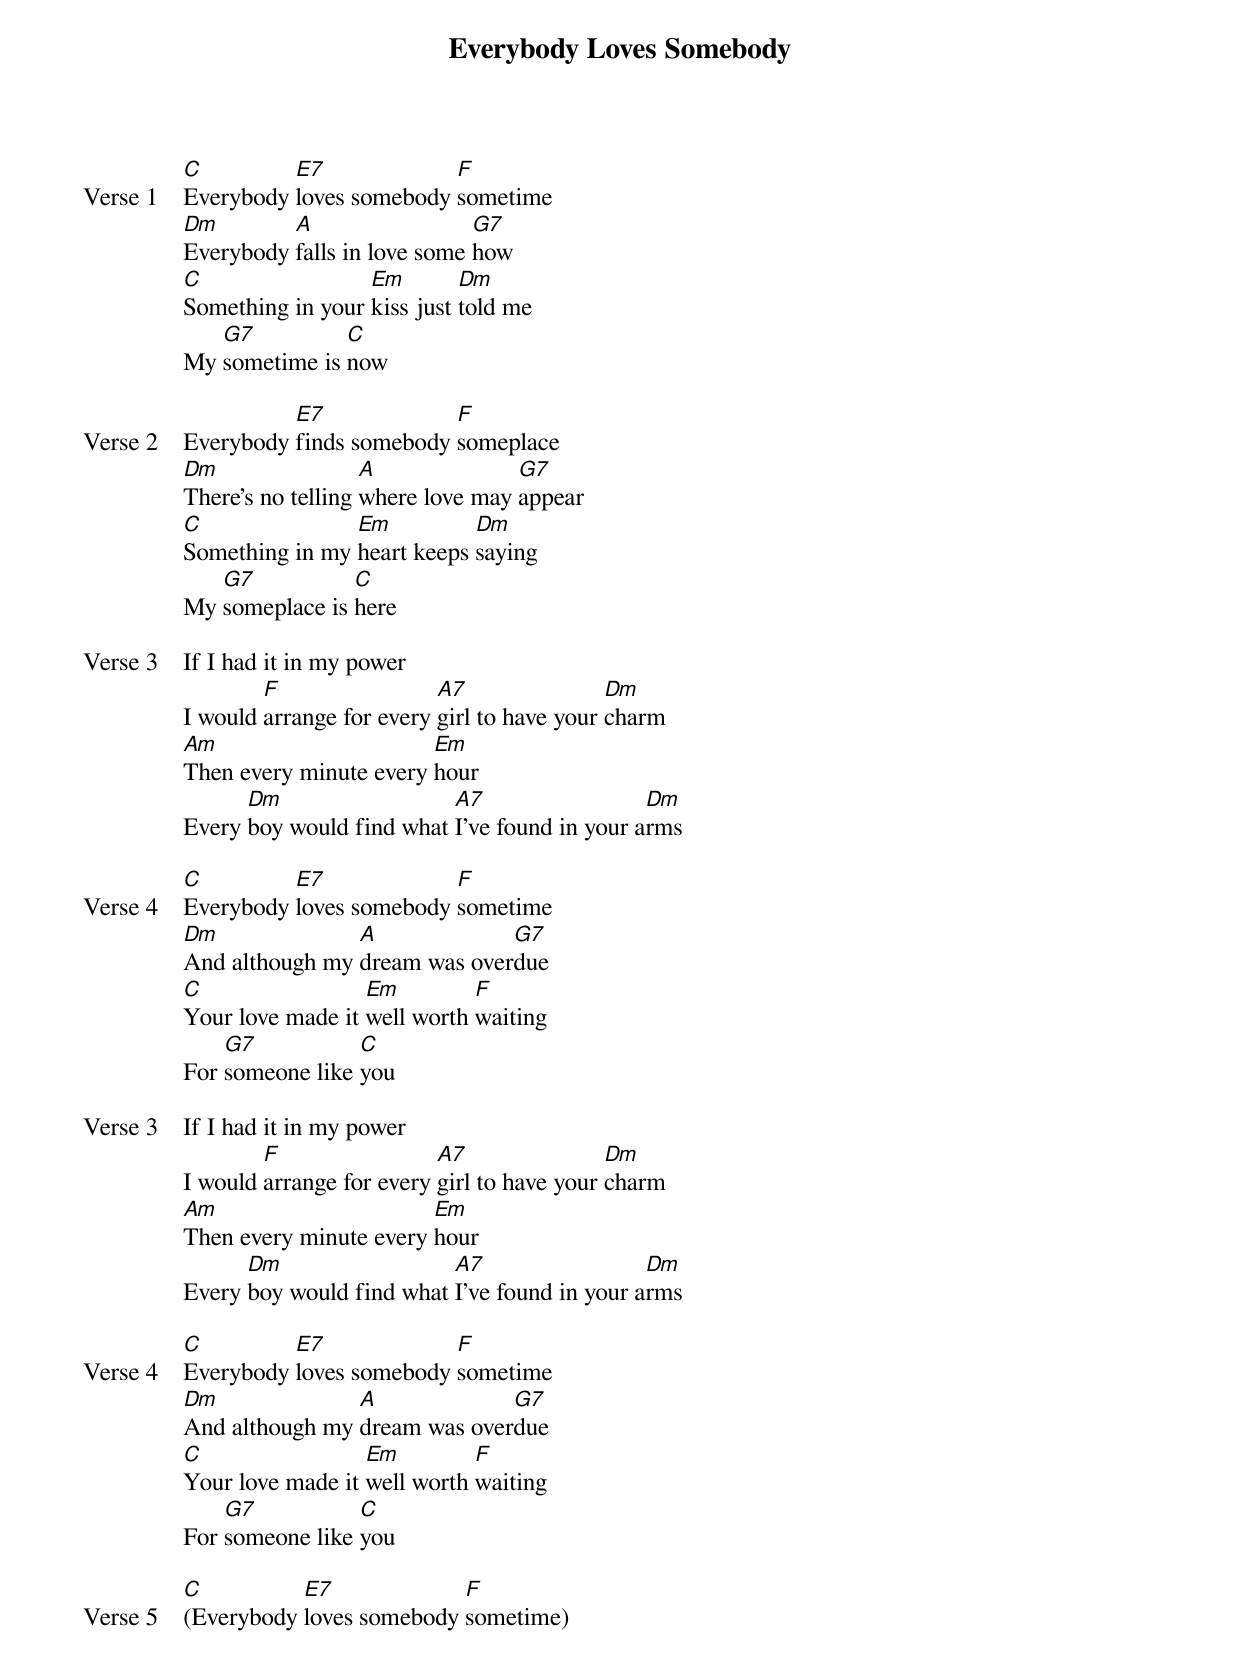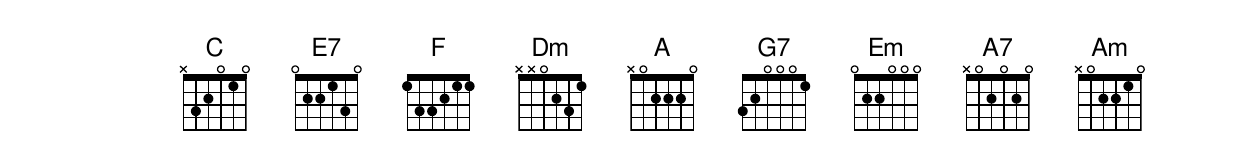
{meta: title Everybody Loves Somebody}
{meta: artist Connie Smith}
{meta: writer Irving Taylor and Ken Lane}

{start_of_verse: Verse 1}
[C]Everybody [E7]loves somebody [F]sometime
[Dm]Everybody [A]falls in love some [G7]how
[C]Something in your [Em]kiss just [Dm]told me
My [G7]sometime is [C]now
{end_of_verse}

{start_of_verse: Verse 2}
Everybody [E7]finds somebody [F]someplace
[Dm]There's no telling [A]where love may [G7]appear
[C]Something in my [Em]heart keeps [Dm]saying
My [G7]someplace is [C]here
{end_of_verse}

{start_of_verse: Verse 3}
If I had it in my power
I would [F]arrange for every [A7]girl to have your [Dm]charm
[Am]Then every minute every [Em]hour
Every [Dm]boy would find what [A7]I've found in your a[Dm]rms
{end_of_verse}

{start_of_verse: Verse 4}
[C]Everybody [E7]loves somebody [F]sometime
[Dm]And although my [A]dream was over[G7]due
[C]Your love made it [Em]well worth [F]waiting
For [G7]someone like [C]you
{end_of_verse}

{start_of_verse: Verse 3}
If I had it in my power
I would [F]arrange for every [A7]girl to have your [Dm]charm
[Am]Then every minute every [Em]hour
Every [Dm]boy would find what [A7]I've found in your a[Dm]rms
{end_of_verse}

{start_of_verse: Verse 4}
[C]Everybody [E7]loves somebody [F]sometime
[Dm]And although my [A]dream was over[G7]due
[C]Your love made it [Em]well worth [F]waiting
For [G7]someone like [C]you
{end_of_verse}

{start_of_verse: Verse 5}
[C](Everybody [E7]loves somebody [F]sometime)
{end_of_verse}
